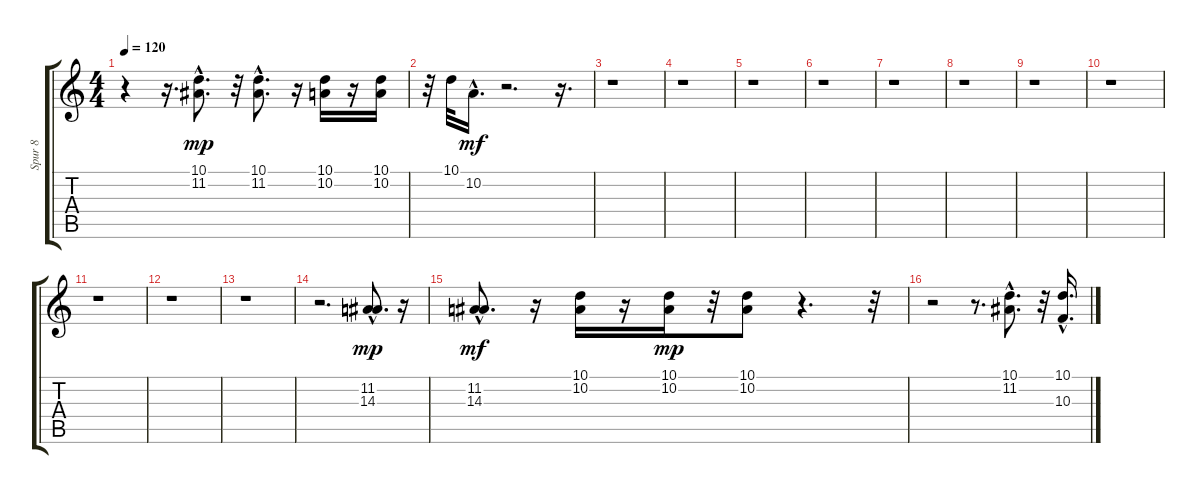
\track ("Spur 8" "Spur 8") {instrument orchestrahit}
\staff {score tabs}
\tuning (E4 B3 G3 D3 A2 E2) {hide}
\ts (4 4)
\tempo 120
\clef g2
\ks c
r.4{dy mp} r.16{d} (10.1{hac} 11.2{hac}).8{d} r.32 (10.1 11.2{hac}).8{d} r.16 (10.1 10.2).16 r.16 (10.1 10.2).16 |
r.32 10.1.32 10.2{hac}.16{d dy mf} r.2{d} r.16{d} |
r.1 |
r.1 |
r.1 |
r.1 |
r.1 |
r.1 |
r.1 |
r.1 |
r.1 |
r.1 |
r.1 |
r.2{d} (11.2{hac} 14.3{hac}).8{d dy mp} r.16 |
(11.2{hac} 14.3{hac}).8{d dy mf} r.16 (10.1 10.2).16 r.16 (10.1 10.2).16{dy mp} r.32 (10.1 10.2).8 r.4{d} r.32 |
r.2 r.8{d} (10.1{hac} 11.2{hac}).8{d} r.32 (10.1{hac} 10.3{hac}).16{d}
